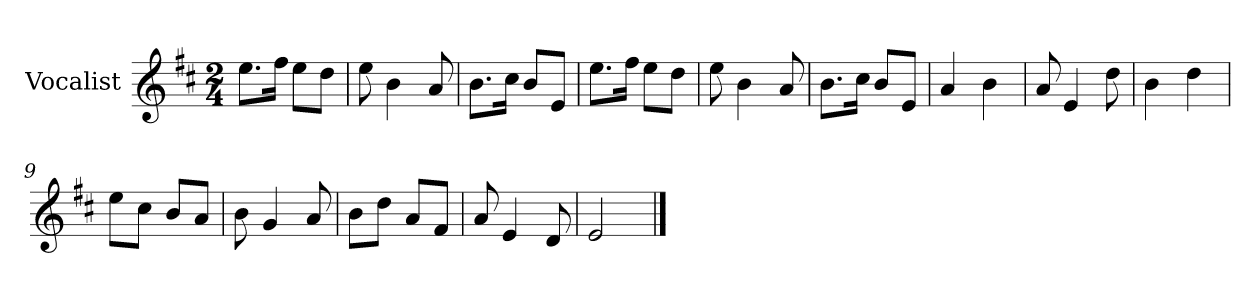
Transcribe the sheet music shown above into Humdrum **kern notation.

**kern
*part1
*staff1
*I"Vocalist
*k[f#c#]
*D:
*M2/4
=
8.eeL
16ff#Jk
8eeL
8ddJ
=1
8ee
4b
8a
=2
8.bL
16cc#Jk
8bL
8eJ
=3
8.eeL
16ff#Jk
8eeL
8ddJ
=4
8ee
4b
8a
=5
8.bL
16cc#Jk
8bL
8eJ
=6
4a
4b
=7
8a
4e
8dd
=8
4b
4dd
=9
8eeL
8cc#J
8bL
8aJ
=10
8b
4g
8a
=11
8bL
8ddJ
8aL
8f#J
=12
8a
4e
8d
=13
2e
==
*-
